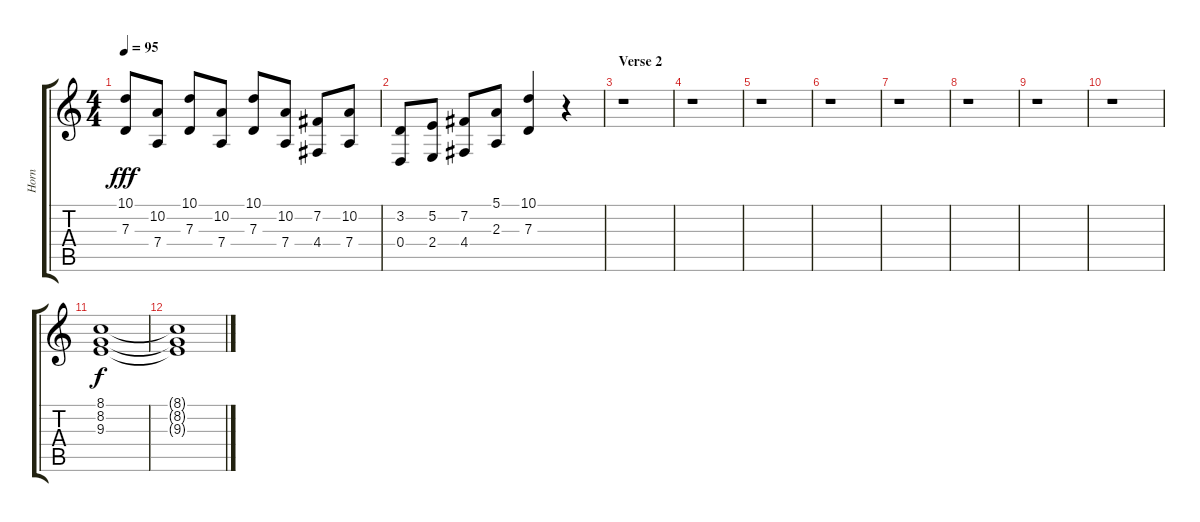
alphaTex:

\track ("Horn" "Horn") {instrument brasssection}
\staff {score tabs}
\tuning (E4 B3 G3 D3 A2 E2) {hide}
\ts (4 4)
\tempo 95
\clef g2
\ks c
(10.1 7.3).8{dy fff} (10.2 7.4).8 (10.1 7.3).8 (10.2 7.4).8 (10.1 7.3).8 (10.2 7.4).8 (7.2 4.4).8 (10.2 7.4).8 |
(3.2 0.4).8 (5.2 2.4).8 (7.2 4.4).8 (5.1 2.3).8 (10.1 7.3).4 r.4 |
\section ("" "Verse 2")
r.1 |
r.1 |
r.1 |
r.1 |
r.1 |
r.1 |
r.1 |
r.1 |
(8.1 8.2 9.3).1{dy f} |
(8.1{t} 8.2{t} 9.3{t}).1
